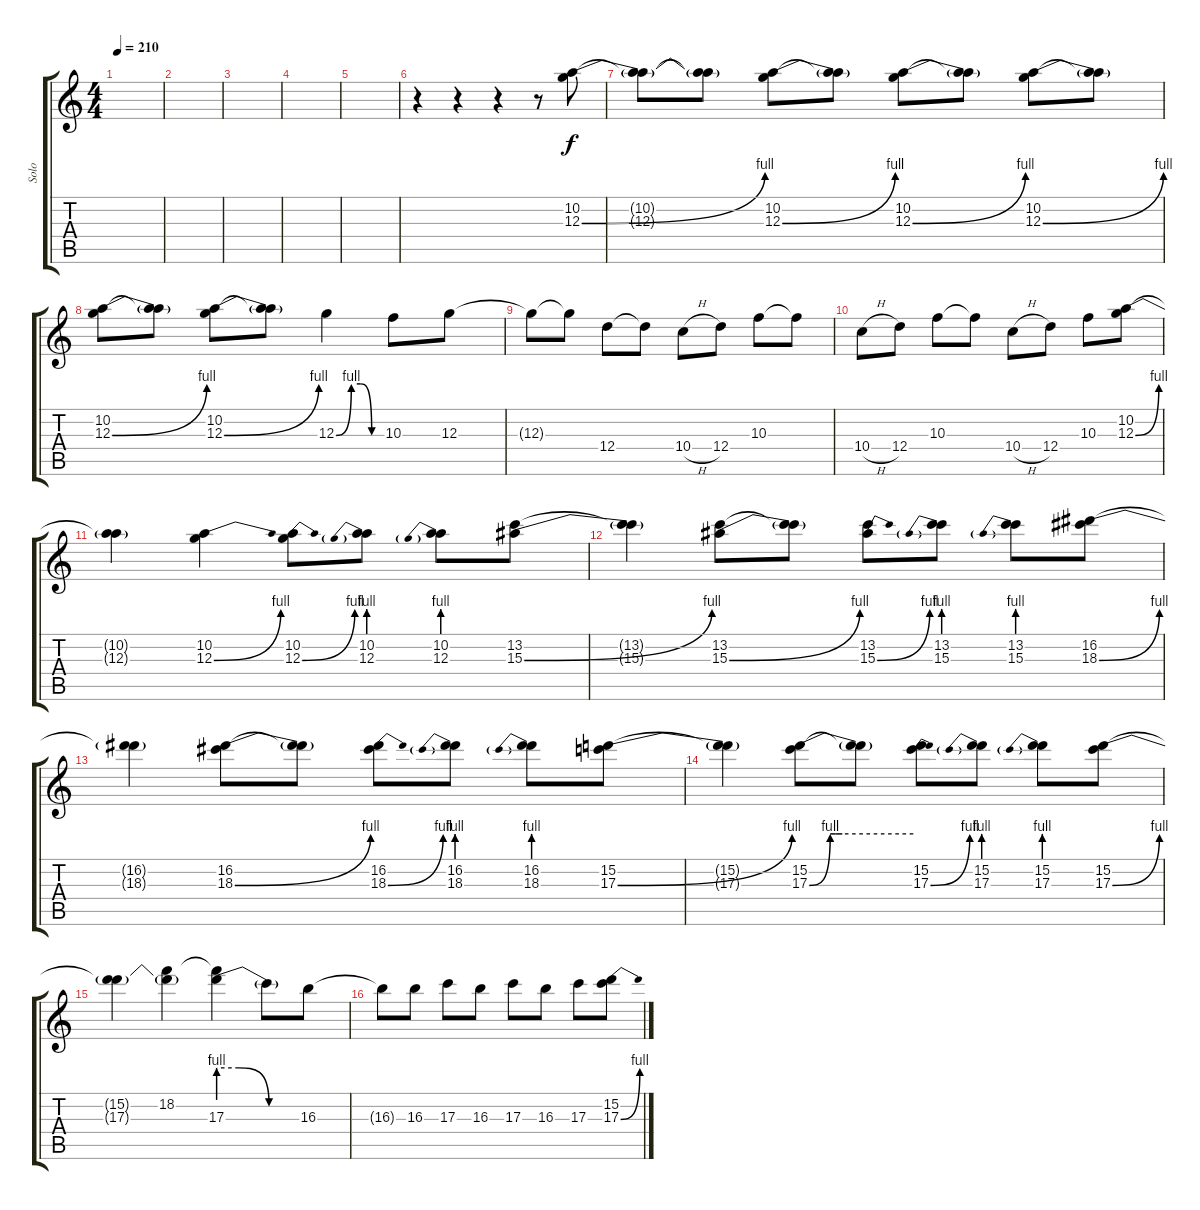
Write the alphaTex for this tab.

\track ("Solo" "Solo") {instrument distortionguitar}
\staff {score tabs}
\tuning (E4 B3 G3 D3 A2 D2) {hide}
\ts (4 4)
\tempo 210
\clef g2
\ks c
|
|
|
|
|
r.4 r.4 r.4 r.8 (10.2 12.3{be (bend 0 0 60 4)}).8 |
(10.2{t} 12.3{t}).8 (10.2{t} 12.3{t}).8 (10.2 12.3{be (bend 0 0 60 4)}).8 (10.2{t} 12.3{t}).8 (10.2 12.3{be (bend 0 0 60 4)}).8 (10.2{t} 12.3{t}).8 (10.2 12.3{be (bend 0 0 60 4)}).8 (10.2{t} 12.3{t}).8 |
(10.2 12.3{be (bend 0 0 60 4)}).8 (10.2{t} 12.3{t}).8 (10.2 12.3{be (bend 0 0 60 4)}).8 (10.2{t} 12.3{t}).8 12.3{be (custom 0 0 20 4 32 4 47 0 60 0)}.4 10.3.8 12.3.8 |
12.3{t}.8 12.3{t}.8 12.4.8 12.4{t}.8 10.4{h}.8 12.4.8 10.3.8 10.3{t}.8 |
10.4{h}.8 12.4.8 10.3.8 10.3{t}.8 10.4{h}.8 12.4.8 10.3.8 (10.2 12.3{be (bend 0 0 60 4)}).8 |
(10.2{t} 12.3{t}).4 (10.2 12.3{be (bend 0 0 60 4)}).4 (10.2 12.3{be (bend 0 0 60 4)}).8 (10.2 12.3{be (prebend 0 4 60 4)}).8 (10.2 12.3{be (prebend 0 4 60 4)}).8 (13.2 15.3{be (bend 0 0 60 4)}).8 |
(13.2{t} 15.3{t}).4 (13.2 15.3{be (bend 0 0 60 4)}).8 (13.2{t} 15.3{t}).8 (13.2 15.3{be (bend 0 0 60 4)}).8 (13.2 15.3{be (prebend 0 4 60 4)}).8 (13.2 15.3{be (prebend 0 4 60 4)}).8 (16.2 18.3{be (bend 0 0 60 4)}).8 |
(16.2{t} 18.3{t}).4 (16.2 18.3{be (bend 0 0 60 4)}).8 (16.2{t} 18.3{t}).8 (16.2 18.3{be (bend 0 0 60 4)}).8 (16.2 18.3{be (prebend 0 4 60 4)}).8 (16.2 18.3{be (prebend 0 4 60 4)}).8 (15.2 17.3{be (bend 0 0 60 4)}).8 |
(15.2{t} 17.3{t}).4 (15.2 17.3{be (custom 0 0 12 4 15 4 19 4 60 4)}).8 (15.2{t} 17.3{t}).8 (15.2 17.3{be (bend 0 0 60 4)}).8 (15.2 17.3{be (prebend 0 4 60 4)}).8 (15.2 17.3{be (prebend 0 4 60 4)}).8 (15.2 17.3{be (bend 0 0 60 4)}).8 |
(15.2{t} 17.3{t}).4 (18.2 17.3{t}).4 (18.2{t} 17.3{be (custom 0 4 15 4 37 0 60 0)}).4 17.3{t}.8 16.3.8 |
16.3{t}.8 16.3.8 17.3.8 16.3.8 17.3.8 16.3.8 17.3.8 (15.2 17.3{be (bend 0 0 60 4)}).8
